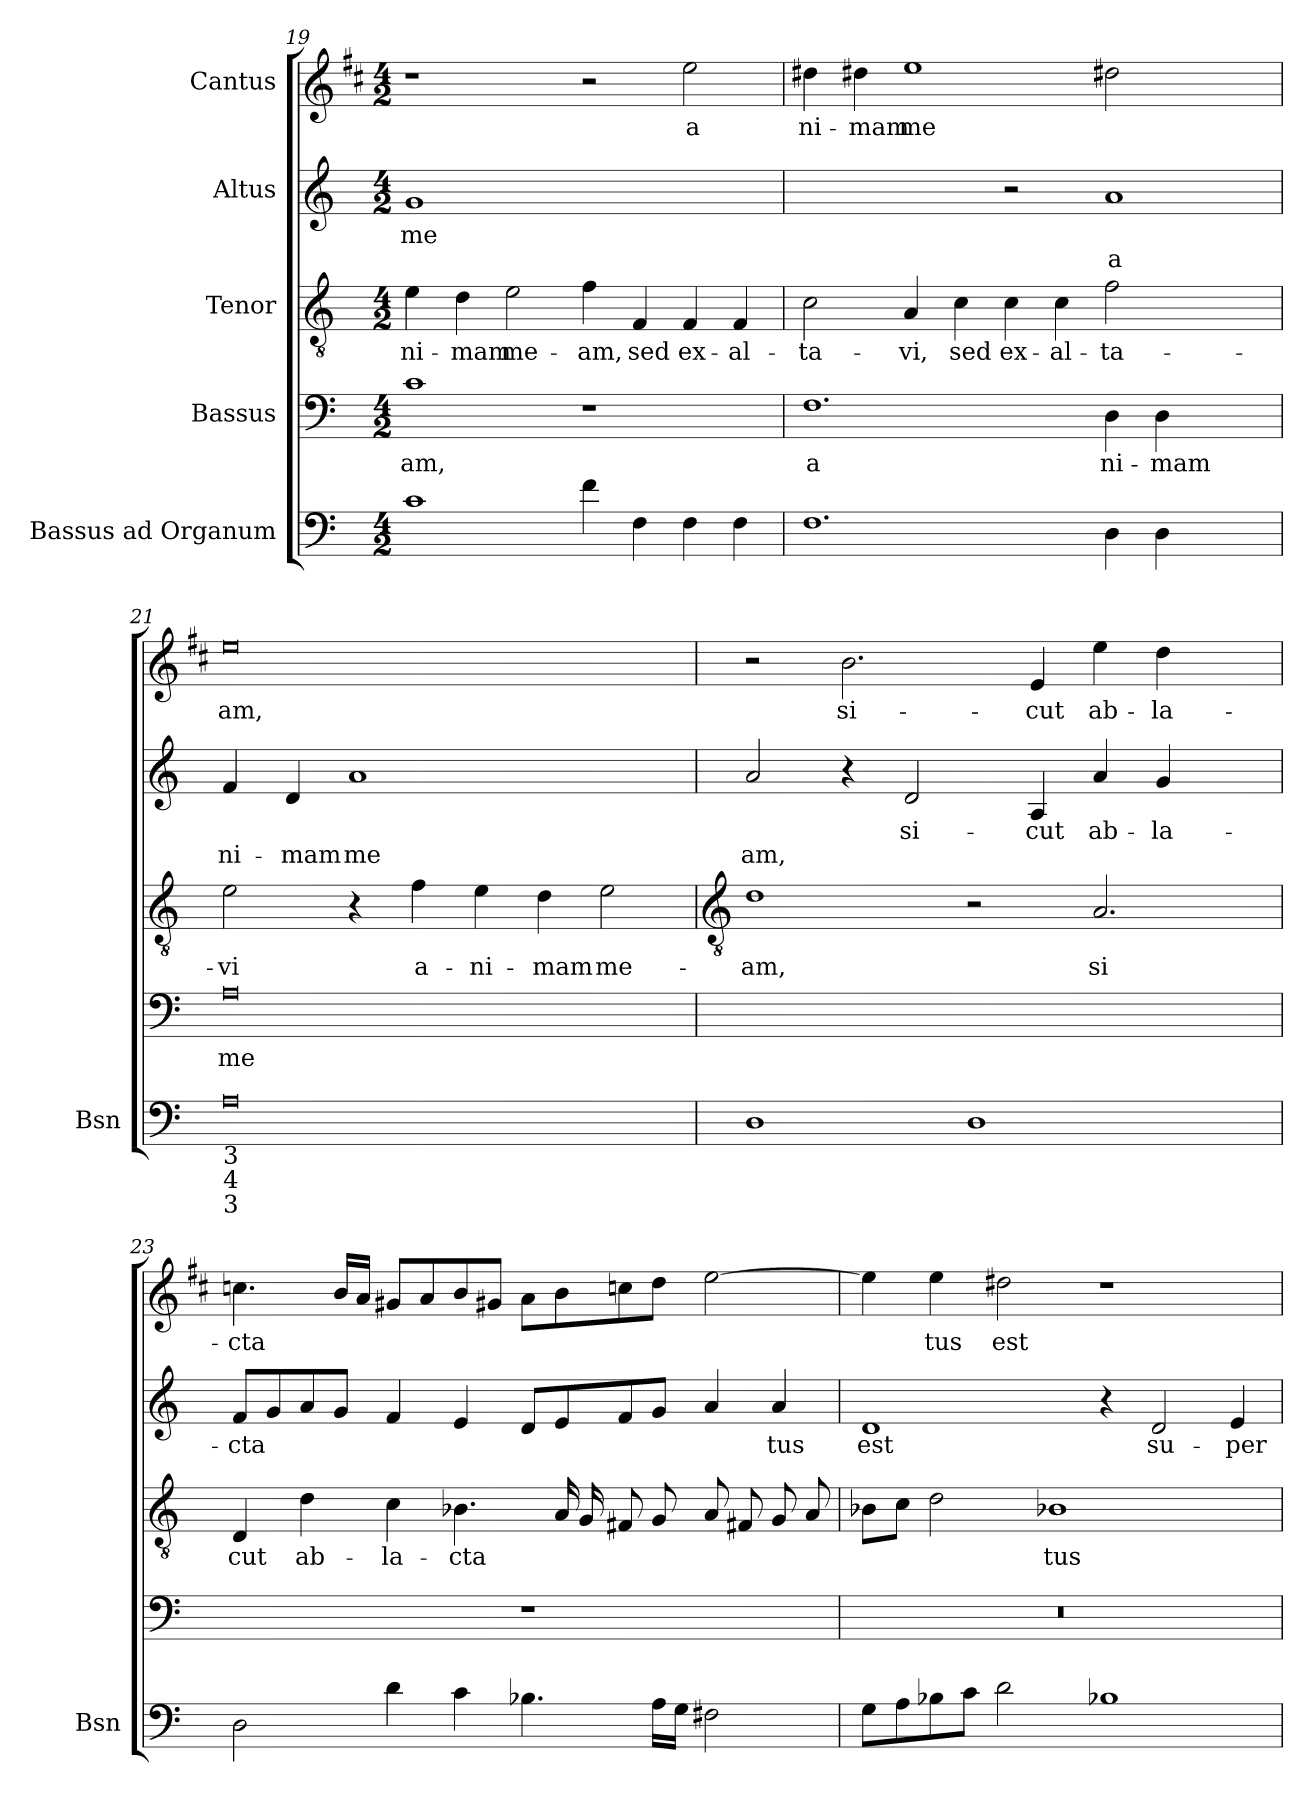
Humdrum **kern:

**kern	**kern	**text	**kern	**text	**kern	**text	**text	**kern	**text
*part5	*part4	*part4	*part3	*part3	*part2	*part2	*part2	*part1	*part1
*staff5	*staff4	*staff4	*staff3	*staff3	*staff2	*staff2	*staff2	*staff1	*staff1
*I"Bassus ad Organum	*I"Bassus	*	*I"Tenor	*	*I"Altus	*	*	*I"Cantus	*
*I'Bsn	*	*	*	*	*	*	*	*	*
*clefF4	*clefF4	*	*clefGv2	*	*clefG2	*	*	*clefG2	*
*	*	*	*	*	*	*	*	*ITrd1c2	*
*k[]	*k[]	*	*k[]	*	*k[]	*	*	*k[]	*
*C:	*C:	*	*C:	*	*C:	*	*	*C:	*
*M4/2	*M4/2	*	*M4/2	*	*M4/2	*	*	*M4/2	*
=19	=19	=19	=19	=19	=19	=19	=19	=19	=19
!	!	!LO:LY:b	!	!LO:LY:b	!	!LO:LY:b	!	!	!
1c	1c	am,	4e	-ni-	1g	me	.	1r	.
!	!	!	!	!LO:LY:b	!	!	!	!	!
.	.	.	4d	-mam	.	.	.	.	.
!	!	!	!	!LO:LY:b	!	!	!	!	!
.	.	.	2e	me-	.	.	.	.	.
!	!	!	!	!LO:LY:b	!	!LO:LY:b	!	!	!
4f	1r	.	4f	-am,	[1ayy	am,	.	2r	.
!	!	!	!	!LO:LY:b	!	!	!	!	!
4F	.	.	4F	sed	.	.	.	.	.
!	!	!	!	!LO:LY:b	!	!	!	!	!LO:LY:b
4F	.	.	4F	ex-	.	.	.	2dd	a
!	!	!	!	!LO:LY:b	!	!	!	!	!
4F	.	.	4F	-al-	.	.	.	.	.
=20	=20	=20	=20	=20	=20	=20	=20	=20	=20
!	!	!LO:LY:b	!	!LO:LY:b	!	!	!	!	!LO:LY:b
1.F	1.F	a	2c	-ta-	2.ayy_	.	.	4cc#X	ni-
!	!	!	!	!	!	!	!	!	!LO:LY:b
.	.	.	.	.	.	.	.	4cc#X	-mam
!	!	!	!	!LO:LY:b	!	!	!	!	!LO:LY:b
.	.	.	4A	-vi,	.	.	.	1dd	me
!	!	!	!	!LO:LY:b	!	!	!	!	!
.	.	.	4c	sed	4ayy]	.	.	.	.
!	!	!	!	!LO:LY:b	!	!	!	!	!
.	.	.	4c	ex-	2r	.	.	.	.
!	!	!	!	!LO:LY:b	!	!	!	!	!
.	.	.	4c	-al-	.	.	.	.	.
!	!	!LO:LY:b	!	!LO:LY:b	!	!	!LO:LY:b	!	!
4D	4D	ni-	2f	-ta-	1a	.	a	2cc#X	.
!	!	!LO:LY:b	!	!	!	!	!	!	!
4D	4D	-mam	.	.	.	.	.	.	.
2ryy	2ryy	.	2ryy	.	.	.	.	2ryy	.
!!LO:LB:g=z
=21	=21	=21	=21	=21	=21	=21	=21	=21	=21
!LO:TX:b:t=3	!	!	!	!	!	!	!	!	!
!LO:TX:b:t=4	!	!	!	!	!	!	!	!	!
!LO:TX:b:t=3	!	!	!	!	!	!	!	!	!
!	!	!LO:LY:b	!	!LO:LY:b	!	!	!LO:LY:b	!	!LO:LY:b
0A	0A	me	2e	-vi	4f	.	ni-	0dd	am,
!	!	!	!	!	!	!	!LO:LY:b	!	!
.	.	.	.	.	4d	.	-mam	.	.
!	!	!	!	!	!	!	!LO:LY:b	!	!
.	.	.	4r	.	1a	.	me	.	.
!	!	!	!	!LO:LY:b	!	!	!	!	!
.	.	.	4f	a-	.	.	.	.	.
!	!	!	!	!LO:LY:b	!	!	!	!	!
.	.	.	4e	-ni-	.	.	.	.	.
!	!	!	!	!LO:LY:b	!	!	!	!	!
.	.	.	4d	-mam	.	.	.	.	.
!	!	!	!	!LO:LY:b	!	!	!	!	!
.	.	.	2e	me-	2ryy	.	.	.	.
!!LO:LB:g=z
=22	=22	=22	=22	=22	=22	=22	=22	=22	=22
*	*	*	*clefGv2	*	*	*	*	*	*
!	!	!LO:LY:b	!	!LO:LY:b	!	!	!LO:LY:b	!	!
1D	[0Dyy	am,	1d	-am,	2a	.	am,	2r	.
!	!	!	!	!	!	!	!	!	!LO:LY:b
.	.	.	.	.	4r	.	.	2.a	si-
!	!	!	!	!	!	!LO:LY:b	!	!	!
.	.	.	.	.	2d	si-	.	.	.
1D	.	.	2r	.	.	.	.	.	.
!	!	!	!	!	!	!LO:LY:b	!	!	!LO:LY:b
.	.	.	.	.	4A	-cut	.	4d	-cut
!	!	!	!	!LO:LY:b	!	!LO:LY:b	!	!	!LO:LY:b
.	.	.	2.A	si	4a	ab-	.	4dd	ab-
!	!	!	!	!	!	!LO:LY:b	!	!	!LO:LY:b
.	.	.	.	.	4g	-la-	.	4cc	-la-
4ryy	4ryy	.	.	.	4ryy	.	.	4ryy	.
=23	=23	=23	=23	=23	=23	=23	=23	=23	=23
!	!	!	!	!LO:LY:b	!	!LO:LY:b	!	!	!LO:LY:b
2D	2.Dyy_	.	4D	cut	8fL	-cta	.	4.b-X	-cta
.	.	.	.	.	8g	.	.	.	.
!	!	!	!	!LO:LY:b	!	!	!	!	!
.	.	.	4d	ab-	8a	.	.	.	.
.	.	.	.	.	8gJ	.	.	16aLL	.
.	.	.	.	.	.	.	.	16gJJ	.
!	!	!	!	!LO:LY:b	!	!	!	!	!
4d	.	.	4c	-la-	4f	.	.	8f#XL	.
.	.	.	.	.	.	.	.	8g	.
!	!	!	!	!LO:LY:b	!	!	!	!	!
4c	4Dyy]	.	4.B-X	-cta	4e	.	.	8a	.
.	.	.	.	.	.	.	.	8f#XJ	.
4.B-X	1r	.	.	.	8dL	.	.	8gL	.
.	.	.	16ALL	.	8e	.	.	8a	.
.	.	.	16G	.	.	.	.	.	.
.	.	.	8F#X	.	8f	.	.	8b-X	.
16ALL	.	.	8GJ	.	8gJ	.	.	8ccJ	.
16GJJ	.	.	.	.	.	.	.	.	.
2F#X	.	.	8AL	.	4a	.	.	[2dd	.
.	.	.	8F#X	.	.	.	.	.	.
!	!	!	!	!	!	!LO:LY:b	!	!	!
.	.	.	8G	.	4a	tus	.	.	.
.	.	.	8AJ	.	.	.	.	.	.
!!LO:LB:g=z
=24	=24	=24	=24	=24	=24	=24	=24	=24	=24
!	!	!	!	!	!	!LO:LY:b	!	!	!
8GL	0r	.	8B-XL	.	1d	est	.	4dd]	.
8A	.	.	8cJ	.	.	.	.	.	.
!	!	!	!	!	!	!	!	!	!LO:LY:b
8B-X	.	.	2d	.	.	.	.	4dd	tus
8cJ	.	.	.	.	.	.	.	.	.
!	!	!	!	!	!	!	!	!	!LO:LY:b
2d	.	.	.	.	.	.	.	2cc#X	est
!	!	!	!	!LO:LY:b	!	!	!	!	!
.	.	.	1B-X	tus	.	.	.	.	.
1B-X	.	.	.	.	4r	.	.	1r	.
!	!	!	!	!	!	!LO:LY:b	!	!	!
.	.	.	.	.	2d	su-	.	.	.
!	!	!	!	!	!	!LO:LY:b	!	!	!
.	.	.	4ryy	.	4e	-per	.	.	.
=	=	=	=	=	=	=	=	=	=
*-	*-	*-	*-	*-	*-	*-	*-	*-	*-
